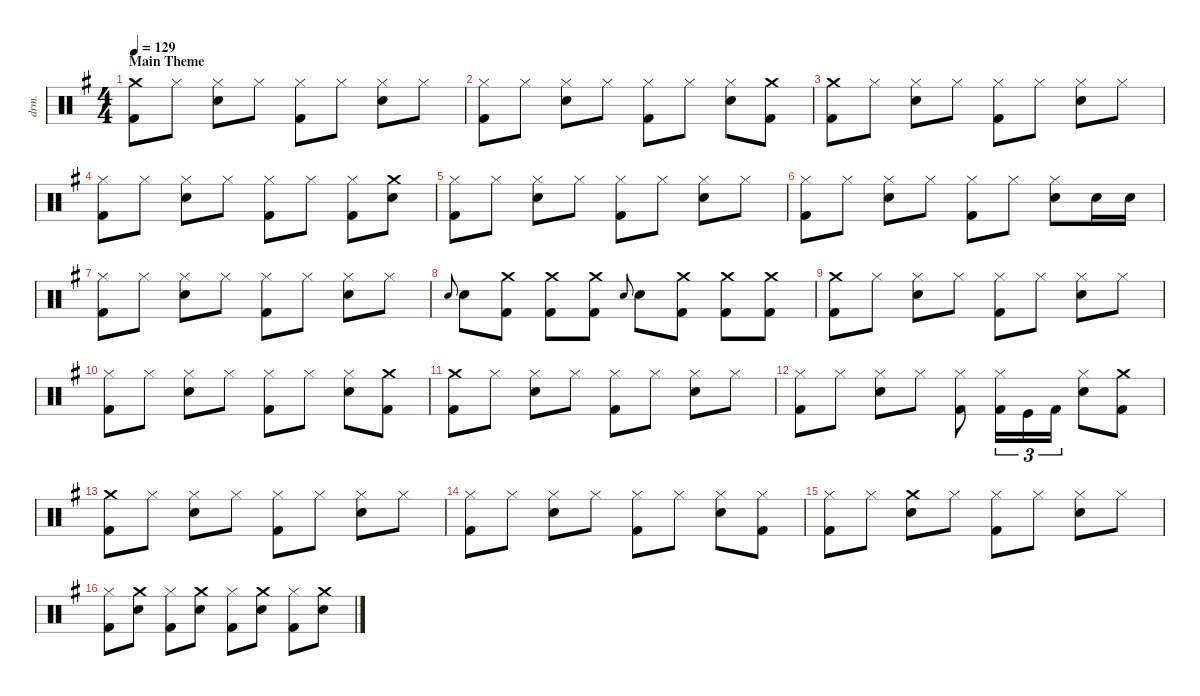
\defaultSystemsLayout 4
\hideDynamics
\bracketExtendMode nobrackets
\otherSystemsTrackNameOrientation horizontal
\track ("Lars Ulrich (Drums)" "drm.") {defaultSystemsLayout 4 instrument percussion}
\staff {score}
\articulation defaults
\ts (4 4)
\section ("" "Main Theme")
\tempo 129
\clef neutral
\ks eminor
("Crash medium (hit)"{acc forcenatural} "Kick (hit) 2"{acc forcenatural}).8{dy f beam Down} "Hi-Hat (closed)"{acc forcenatural}.8{beam Down} ("Snare (hit) 2"{acc forcenatural} "Hi-Hat (closed)"{acc forcenatural}).8{beam Down} "Hi-Hat (closed)"{acc forcenatural}.8{beam Down} ("Kick (hit) 2"{acc forcenatural} "Hi-Hat (closed)"{acc forcenatural}).8{beam Down} "Hi-Hat (closed)"{acc forcenatural}.8{beam Down} ("Snare (hit) 2"{acc forcenatural} "Hi-Hat (closed)"{acc forcenatural}).8{beam Down} "Hi-Hat (closed)"{acc forcenatural}.8{beam Down} |
("Kick (hit) 2"{acc forcenatural} "Hi-Hat (closed)"{acc forcenatural}).8{beam Down} "Hi-Hat (closed)"{acc forcenatural}.8{beam Down} ("Snare (hit) 2"{acc forcenatural} "Hi-Hat (closed)"{acc forcenatural}).8{beam Down} "Hi-Hat (closed)"{acc forcenatural}.8{beam Down} ("Kick (hit) 2"{acc forcenatural} "Hi-Hat (closed)"{acc forcenatural}).8{beam Down} "Hi-Hat (closed)"{acc forcenatural}.8{beam Down} ("Snare (hit) 2"{acc forcenatural} "Hi-Hat (closed)"{acc forcenatural}).8{beam Down} ("Crash medium (hit)"{acc forcenatural} "Kick (hit) 2"{acc forcenatural}).8{beam Down} |
("Crash medium (hit)"{acc forcenatural} "Kick (hit) 2"{acc forcenatural}).8{beam Down} "Hi-Hat (closed)"{acc forcenatural}.8{beam Down} ("Snare (hit) 2"{acc forcenatural} "Hi-Hat (closed)"{acc forcenatural}).8{beam Down} "Hi-Hat (closed)"{acc forcenatural}.8{beam Down} ("Kick (hit) 2"{acc forcenatural} "Hi-Hat (closed)"{acc forcenatural}).8{beam Down} "Hi-Hat (closed)"{acc forcenatural}.8{beam Down} ("Snare (hit) 2"{acc forcenatural} "Hi-Hat (closed)"{acc forcenatural}).8{beam Down} "Hi-Hat (closed)"{acc forcenatural}.8{beam Down} |
("Kick (hit) 2"{acc forcenatural} "Hi-Hat (closed)"{acc forcenatural}).8{beam Down} "Hi-Hat (closed)"{acc forcenatural}.8{beam Down} ("Snare (hit) 2"{acc forcenatural} "Hi-Hat (closed)"{acc forcenatural}).8{beam Down} "Hi-Hat (closed)"{acc forcenatural}.8{beam Down} ("Kick (hit) 2"{acc forcenatural} "Hi-Hat (closed)"{acc forcenatural}).8{beam Down} "Hi-Hat (closed)"{acc forcenatural}.8{beam Down} ("Kick (hit) 2"{acc forcenatural} "Hi-Hat (closed)"{acc forcenatural}).8{beam Down} ("Crash medium (hit)"{acc forcenatural} "Snare (hit) 2"{acc forcenatural}).8{beam Down} |
("Kick (hit) 2"{acc forcenatural} "Hi-Hat (closed)"{acc forcenatural}).8{beam Down} "Hi-Hat (closed)"{acc forcenatural}.8{beam Down} ("Snare (hit) 2"{acc forcenatural} "Hi-Hat (closed)"{acc forcenatural}).8{beam Down} "Hi-Hat (closed)"{acc forcenatural}.8{beam Down} ("Kick (hit) 2"{acc forcenatural} "Hi-Hat (closed)"{acc forcenatural}).8{beam Down} "Hi-Hat (closed)"{acc forcenatural}.8{beam Down} ("Snare (hit) 2"{acc forcenatural} "Hi-Hat (closed)"{acc forcenatural}).8{beam Down} "Hi-Hat (closed)"{acc forcenatural}.8{beam Down} |
("Hi-Hat (closed)"{acc forcenatural} "Kick (hit) 2"{acc forcenatural}).8{beam Down} "Hi-Hat (closed)"{acc forcenatural}.8{beam Down} ("Snare (hit) 2"{acc forcenatural} "Hi-Hat (closed)"{acc forcenatural}).8{beam Down} "Hi-Hat (closed)"{acc forcenatural}.8{beam Down} ("Hi-Hat (closed)"{acc forcenatural} "Kick (hit) 2"{acc forcenatural}).8{beam Down} "Hi-Hat (closed)"{acc forcenatural}.8{beam Down} ("Snare (hit) 2"{acc forcenatural} "Hi-Hat (closed)"{acc forcenatural}).8{beam Down} "Snare (hit) 2"{acc forcenatural}.16{beam Down} "Snare (hit) 2"{acc forcenatural}.16{beam Down} |
("Kick (hit) 2"{acc forcenatural} "Hi-Hat (closed)"{acc forcenatural}).8{beam Down} "Hi-Hat (closed)"{acc forcenatural}.8{beam Down} ("Snare (hit) 2"{acc forcenatural} "Hi-Hat (closed)"{acc forcenatural}).8{beam Down} "Hi-Hat (closed)"{acc forcenatural}.8{beam Down} ("Kick (hit) 2"{acc forcenatural} "Hi-Hat (closed)"{acc forcenatural}).8{beam Down} "Hi-Hat (closed)"{acc forcenatural}.8{beam Down} ("Snare (hit) 2"{acc forcenatural} "Hi-Hat (closed)"{acc forcenatural}).8{beam Down} "Hi-Hat (closed)"{acc forcenatural}.8{beam Down} |
"Snare (hit) 2"{acc forcenatural}.8{gr onbeat dy mf beam Up} "Snare (hit) 2"{acc forcenatural}.8{dy f beam Down} ("Kick (hit) 2"{acc forcenatural} "Crash medium (hit)"{acc forcenatural}).8{beam Down} ("Kick (hit) 2"{acc forcenatural} "Crash medium (hit)"{acc forcenatural}).8{beam Down} ("Kick (hit) 2"{acc forcenatural} "Crash medium (hit)"{acc forcenatural}).8{beam Down} "Snare (hit) 2"{acc forcenatural}.8{gr onbeat dy mf beam Up} "Snare (hit) 2"{acc forcenatural}.8{dy f beam Down} ("Kick (hit) 2"{acc forcenatural} "Crash medium (hit)"{acc forcenatural}).8{beam Down} ("Kick (hit) 2"{acc forcenatural} "Crash medium (hit)"{acc forcenatural}).8{beam Down} ("Kick (hit) 2"{acc forcenatural} "Crash medium (hit)"{acc forcenatural}).8{beam Down} |
("Kick (hit) 2"{acc forcenatural} "Crash medium (hit)"{acc forcenatural}).8{beam Down} "Hi-Hat (closed)"{acc forcenatural}.8{beam Down} ("Hi-Hat (closed)"{acc forcenatural} "Snare (hit) 2"{acc forcenatural}).8{beam Down} "Hi-Hat (closed)"{acc forcenatural}.8{beam Down} ("Kick (hit) 2"{acc forcenatural} "Hi-Hat (closed)"{acc forcenatural}).8{beam Down} "Hi-Hat (closed)"{acc forcenatural}.8{beam Down} ("Snare (hit) 2"{acc forcenatural} "Hi-Hat (closed)"{acc forcenatural}).8{beam Down} "Hi-Hat (closed)"{acc forcenatural}.8{beam Down} |
("Kick (hit) 2"{acc forcenatural} "Hi-Hat (closed)"{acc forcenatural}).8{beam Down} "Hi-Hat (closed)"{acc forcenatural}.8{beam Down} ("Snare (hit) 2"{acc forcenatural} "Hi-Hat (closed)"{acc forcenatural}).8{beam Down} "Hi-Hat (closed)"{acc forcenatural}.8{beam Down} ("Kick (hit) 2"{acc forcenatural} "Hi-Hat (closed)"{acc forcenatural}).8{beam Down} "Hi-Hat (closed)"{acc forcenatural}.8{beam Down} ("Snare (hit) 2"{acc forcenatural} "Hi-Hat (closed)"{acc forcenatural}).8{beam Down} ("Kick (hit) 2"{acc forcenatural} "Crash medium (hit)"{acc forcenatural}).8{beam Down} |
("Kick (hit) 2"{acc forcenatural} "Crash medium (hit)"{acc forcenatural}).8{beam Down} "Hi-Hat (closed)"{acc forcenatural}.8{beam Down} ("Snare (hit) 2"{acc forcenatural} "Hi-Hat (closed)"{acc forcenatural}).8{beam Down} "Hi-Hat (closed)"{acc forcenatural}.8{beam Down} ("Kick (hit) 2"{acc forcenatural} "Hi-Hat (closed)"{acc forcenatural}).8{beam Down} "Hi-Hat (closed)"{acc forcenatural}.8{beam Down} ("Snare (hit) 2"{acc forcenatural} "Hi-Hat (closed)"{acc forcenatural}).8{beam Down} "Hi-Hat (closed)"{acc forcenatural}.8{beam Down} |
("Kick (hit) 2"{acc forcenatural} "Hi-Hat (closed)"{acc forcenatural}).8{beam Down} "Hi-Hat (closed)"{acc forcenatural}.8{beam Down} ("Snare (hit) 2"{acc forcenatural} "Hi-Hat (closed)"{acc forcenatural}).8{beam Down} "Hi-Hat (closed)"{acc forcenatural}.8{beam Down} ("Kick (hit) 2"{acc forcenatural} "Hi-Hat (closed)"{acc forcenatural}).8{beam Down} ("Kick (hit) 2"{acc forcenatural} "Hi-Hat (closed)"{acc forcenatural}).16{tu (3 2) beam Down} "Kick (hit)"{acc forcenatural}.16{tu (3 2) beam Down} "Kick (hit) 2"{acc forcenatural}.16{tu (3 2) beam Down} ("Snare (hit) 2"{acc forcenatural} "Hi-Hat (closed)"{acc forcenatural}).8{beam Down} ("Kick (hit) 2"{acc forcenatural} "Crash medium (hit)"{acc forcenatural}).8{beam Down} |
("Crash medium (hit)"{acc forcenatural} "Kick (hit) 2"{acc forcenatural}).8{beam Down} "Hi-Hat (closed)"{acc forcenatural}.8{beam Down} ("Snare (hit) 2"{acc forcenatural} "Hi-Hat (closed)"{acc forcenatural}).8{beam Down} "Hi-Hat (closed)"{acc forcenatural}.8{beam Down} ("Kick (hit) 2"{acc forcenatural} "Hi-Hat (closed)"{acc forcenatural}).8{beam Down} "Hi-Hat (closed)"{acc forcenatural}.8{beam Down} ("Snare (hit) 2"{acc forcenatural} "Hi-Hat (closed)"{acc forcenatural}).8{beam Down} "Hi-Hat (closed)"{acc forcenatural}.8{beam Down} |
("Kick (hit) 2"{acc forcenatural} "Hi-Hat (closed)"{acc forcenatural}).8{beam Down} "Hi-Hat (closed)"{acc forcenatural}.8{beam Down} ("Snare (hit) 2"{acc forcenatural} "Hi-Hat (closed)"{acc forcenatural}).8{beam Down} "Hi-Hat (closed)"{acc forcenatural}.8{beam Down} ("Kick (hit) 2"{acc forcenatural} "Hi-Hat (closed)"{acc forcenatural}).8{beam Down} "Hi-Hat (closed)"{acc forcenatural}.8{beam Down} ("Snare (hit) 2"{acc forcenatural} "Hi-Hat (closed)"{acc forcenatural}).8{beam Down} ("Kick (hit) 2"{acc forcenatural} "Hi-Hat (closed)"{acc forcenatural}).8{beam Down} |
("Kick (hit) 2"{acc forcenatural} "Hi-Hat (closed)"{acc forcenatural}).8{beam Down} "Hi-Hat (closed)"{acc forcenatural}.8{beam Down} ("Crash medium (hit)"{acc forcenatural} "Snare (hit) 2"{acc forcenatural}).8{beam Down} "Hi-Hat (closed)"{acc forcenatural}.8{beam Down} ("Kick (hit) 2"{acc forcenatural} "Hi-Hat (closed)"{acc forcenatural}).8{beam Down} "Hi-Hat (closed)"{acc forcenatural}.8{beam Down} ("Snare (hit) 2"{acc forcenatural} "Hi-Hat (closed)"{acc forcenatural}).8{beam Down} "Hi-Hat (closed)"{acc forcenatural}.8{beam Down} |
("Kick (hit) 2"{acc forcenatural} "Hi-Hat (closed)"{acc forcenatural}).8{beam Down} ("Crash medium (hit)"{acc forcenatural} "Snare (hit) 2"{acc forcenatural}).8{beam Down} ("Kick (hit) 2"{acc forcenatural} "Hi-Hat (closed)"{acc forcenatural}).8{beam Down} ("Snare (hit) 2"{acc forcenatural} "Crash medium (hit)"{acc forcenatural}).8{beam Down} ("Kick (hit) 2"{acc forcenatural} "Hi-Hat (closed)"{acc forcenatural}).8{beam Down} ("Crash medium (hit)"{acc forcenatural} "Snare (hit) 2"{acc forcenatural}).8{beam Down} ("Kick (hit) 2"{acc forcenatural} "Hi-Hat (closed)"{acc forcenatural}).8{beam Down} ("Crash medium (hit)"{acc forcenatural} "Snare (hit) 2"{acc forcenatural}).8{beam Down}
